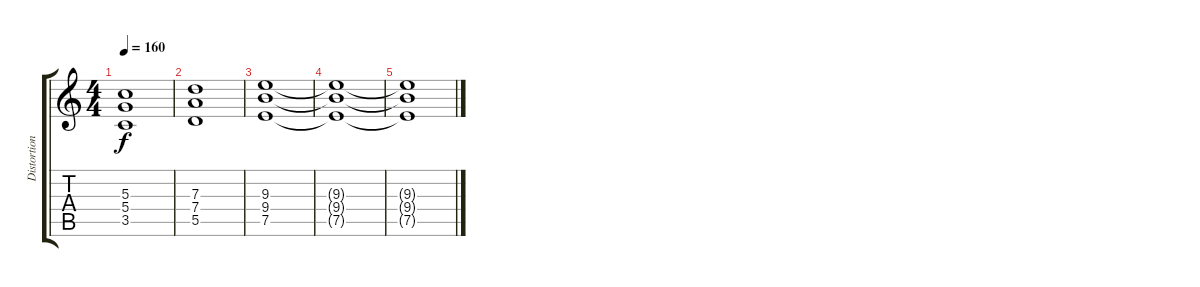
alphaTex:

\track ("Distortion" "Distortion") {instrument overdrivenguitar}
\staff {score tabs}
\tuning (E4 B3 G3 D3 A2 E2) {hide}
\ts (4 4)
\tempo 160
\clef g2
\ks c
(5.3 5.4 3.5).1{dy f} |
(7.3 7.4 5.5).1 |
(9.3 9.4 7.5).1 |
(9.3{t} 9.4{t} 7.5{t}).1 |
(9.3{t} 9.4{t} 7.5{t}).1
